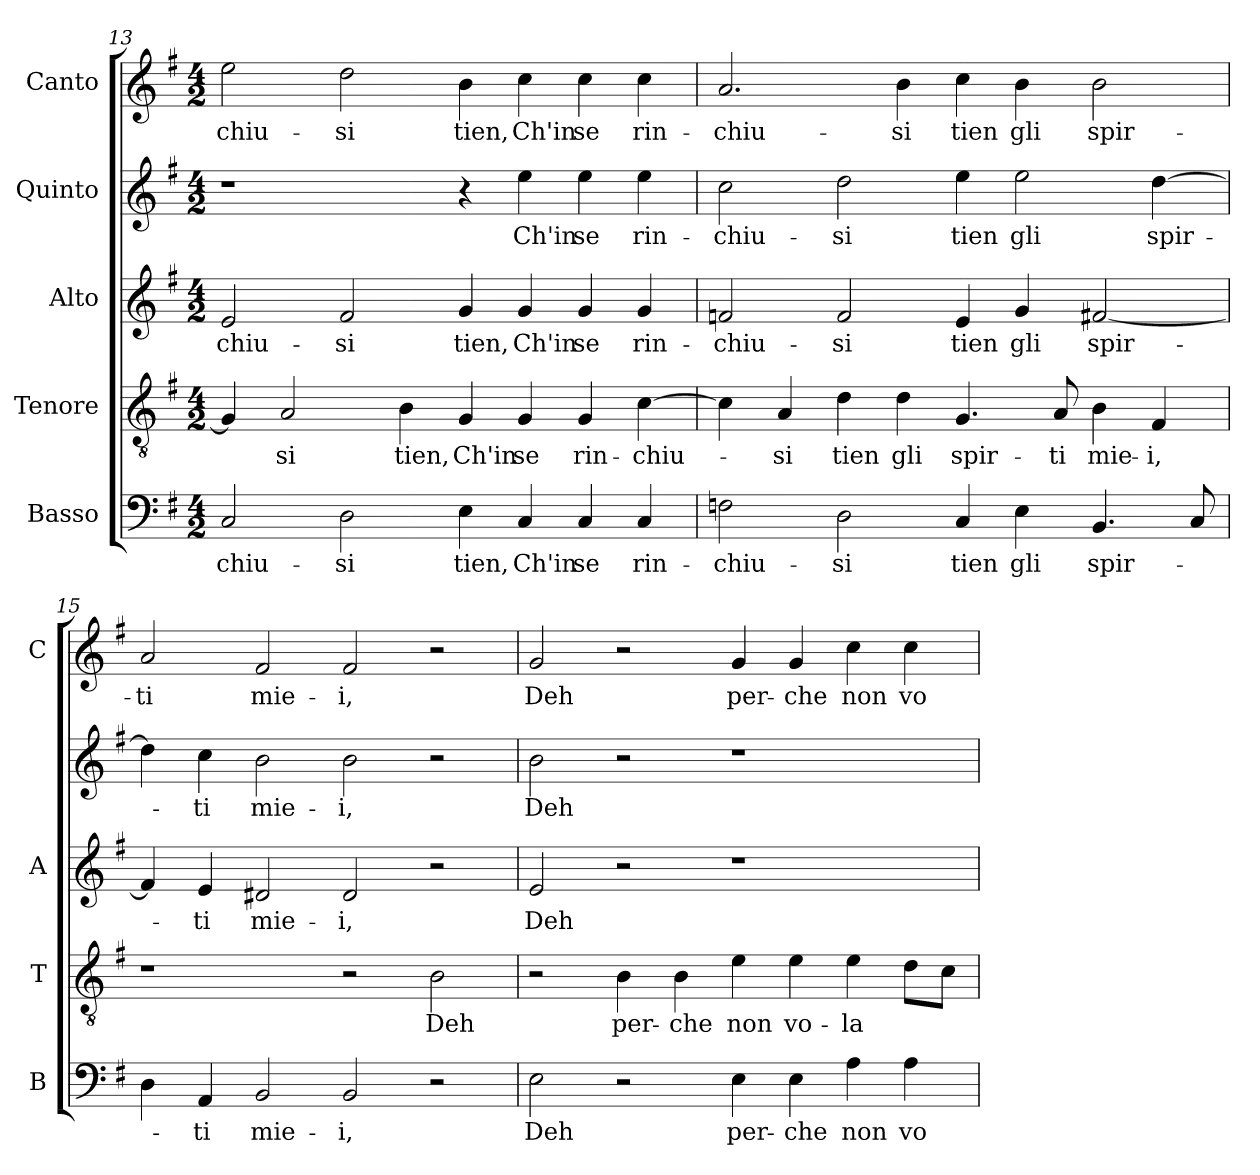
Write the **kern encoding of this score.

**kern	**text	**kern	**text	**kern	**text	**kern	**text	**kern	**text
*part5	*part5	*part4	*part4	*part3	*part3	*part2	*part2	*part1	*part1
*staff5	*staff5	*staff4	*staff4	*staff3	*staff3	*staff2	*staff2	*staff1	*staff1
*I"Basso	*	*I"Tenore	*	*I"Alto	*	*I"Quinto	*	*I"Canto	*
*I'B	*	*I'T	*	*I'A	*	*	*	*I'C	*
*clefF4	*	*clefGv2	*	*clefG2	*	*clefG2	*	*clefG2	*
*k[f#]	*	*k[f#]	*	*k[f#]	*	*k[f#]	*	*k[f#]	*
*G:	*	*G:	*	*G:	*	*G:	*	*G:	*
*M4/2	*	*M4/2	*	*M4/2	*	*M4/2	*	*M4/2	*
=13	=13	=13	=13	=13	=13	=13	=13	=13	=13
!	!LO:LY:b	!	!	!	!	!	!	!	!
!	!	!	!	!	!LO:LY:b	!	!	!	!
!	!	!	!	!	!	!	!	!	!LO:LY:b
2C/	-chiu-	4G/]	.	2e/	-chiu-	1r	.	2ee\	-chiu-
!	!	!	!LO:LY:b	!	!	!	!	!	!
.	.	2A/	-si	.	.	.	.	.	.
!	!LO:LY:b	!	!	!	!	!	!	!	!
!	!	!	!	!	!LO:LY:b	!	!	!	!
!	!	!	!	!	!	!	!	!	!LO:LY:b
2D\	-si	.	.	2f#/	-si	.	.	2dd\	-si
!	!	!	!LO:LY:b	!	!	!	!	!	!
.	.	4B\	tien,	.	.	.	.	.	.
!	!LO:LY:b	!	!	!	!	!	!	!	!
!	!	!	!LO:LY:b	!	!	!	!	!	!
!	!	!	!	!	!LO:LY:b	!	!	!	!
!	!	!	!	!	!	!	!	!	!LO:LY:b
4E\	tien,	4G/	Ch'in	4g/	tien,	4r	.	4b\	tien,
!	!LO:LY:b	!	!	!	!	!	!	!	!
!	!	!	!LO:LY:b	!	!	!	!	!	!
!	!	!	!	!	!LO:LY:b	!	!	!	!
!	!	!	!	!	!	!	!LO:LY:b	!	!
!	!	!	!	!	!	!	!	!	!LO:LY:b
4C/	Ch'in	4G/	se	4g/	Ch'in	4ee\	Ch'in	4cc\	Ch'in
!	!LO:LY:b	!	!	!	!	!	!	!	!
!	!	!	!LO:LY:b	!	!	!	!	!	!
!	!	!	!	!	!LO:LY:b	!	!	!	!
!	!	!	!	!	!	!	!LO:LY:b	!	!
!	!	!	!	!	!	!	!	!	!LO:LY:b
4C/	se	4G/	rin-	4g/	se	4ee\	se	4cc\	se
!	!LO:LY:b	!	!	!	!	!	!	!	!
!	!	!	!LO:LY:b	!	!	!	!	!	!
!	!	!	!	!	!LO:LY:b	!	!	!	!
!	!	!	!	!	!	!	!LO:LY:b	!	!
!	!	!	!	!	!	!	!	!	!LO:LY:b
4C/	rin-	[4c\	-chiu-	4g/	rin-	4ee\	rin-	4cc\	rin-
=14	=14	=14	=14	=14	=14	=14	=14	=14	=14
!	!LO:LY:b	!	!	!	!	!	!	!	!
!	!	!	!	!	!LO:LY:b	!	!	!	!
!	!	!	!	!	!	!	!LO:LY:b	!	!
!	!	!	!	!	!	!	!	!	!LO:LY:b
2Fn\	-chiu-	4c\]	.	2fn/	-chiu-	2cc\	-chiu-	2.a/	-chiu-
!	!	!	!LO:LY:b	!	!	!	!	!	!
.	.	4A/	-si	.	.	.	.	.	.
!	!LO:LY:b	!	!	!	!	!	!	!	!
!	!	!	!LO:LY:b	!	!	!	!	!	!
!	!	!	!	!	!LO:LY:b	!	!	!	!
!	!	!	!	!	!	!	!LO:LY:b	!	!
2D\	-si	4d\	tien	2f/	-si	2dd\	-si	.	.
!	!	!	!LO:LY:b	!	!	!	!	!	!
!	!	!	!	!	!	!	!	!	!LO:LY:b
.	.	4d\	gli	.	.	.	.	4b\	-si
!	!LO:LY:b	!	!	!	!	!	!	!	!
!	!	!	!LO:LY:b	!	!	!	!	!	!
!	!	!	!	!	!LO:LY:b	!	!	!	!
!	!	!	!	!	!	!	!LO:LY:b	!	!
!	!	!	!	!	!	!	!	!	!LO:LY:b
4C/	tien	4.G/	spir-	4e/	tien	4ee\	tien	4cc\	tien
!	!LO:LY:b	!	!	!	!	!	!	!	!
!	!	!	!	!	!LO:LY:b	!	!	!	!
!	!	!	!	!	!	!	!LO:LY:b	!	!
!	!	!	!	!	!	!	!	!	!LO:LY:b
4E\	gli	.	.	4g/	gli	2ee\	gli	4b\	gli
!	!	!	!LO:LY:b	!	!	!	!	!	!
.	.	8A/	-ti	.	.	.	.	.	.
!	!LO:LY:b	!	!	!	!	!	!	!	!
!	!	!	!LO:LY:b	!	!	!	!	!	!
!	!	!	!	!	!LO:LY:b	!	!	!	!
!	!	!	!	!	!	!	!	!	!LO:LY:b
4.BB/	spir-	4B\	mie-	[2f#X/	spir-	.	.	2b\	spir-
!	!	!	!LO:LY:b	!	!	!	!	!	!
!	!	!	!	!	!	!	!LO:LY:b	!	!
.	.	4F#/	-i,	.	.	[4dd\	spir-	.	.
8C/	.	.	.	.	.	.	.	.	.
=15	=15	=15	=15	=15	=15	=15	=15	=15	=15
!	!	!	!	!	!	!	!	!	!LO:LY:b
4D\	.	1r	.	4f#/]	.	4dd\]	.	2a/	-ti
!	!LO:LY:b	!	!	!	!	!	!	!	!
!	!	!	!	!	!LO:LY:b	!	!	!	!
!	!	!	!	!	!	!	!LO:LY:b	!	!
4AA/	-ti	.	.	4e/	-ti	4cc\	-ti	.	.
!	!LO:LY:b	!	!	!	!	!	!	!	!
!	!	!	!	!	!LO:LY:b	!	!	!	!
!	!	!	!	!	!	!	!LO:LY:b	!	!
!	!	!	!	!	!	!	!	!	!LO:LY:b
2BB/	mie-	.	.	2d#X/	mie-	2b\	mie-	2f#/	mie-
!	!LO:LY:b	!	!	!	!	!	!	!	!
!	!	!	!	!	!LO:LY:b	!	!	!	!
!	!	!	!	!	!	!	!LO:LY:b	!	!
!	!	!	!	!	!	!	!	!	!LO:LY:b
2BB/	-i,	2r	.	2d#/	-i,	2b\	-i,	2f#/	-i,
!	!	!	!LO:LY:b	!	!	!	!	!	!
2r	.	2B\	Deh	2r	.	2r	.	2r	.
!!LO:LB:g=z
=16	=16	=16	=16	=16	=16	=16	=16	=16	=16
!	!LO:LY:b	!	!	!	!	!	!	!	!
!	!	!	!	!	!LO:LY:b	!	!	!	!
!	!	!	!	!	!	!	!LO:LY:b	!	!
!	!	!	!	!	!	!	!	!	!LO:LY:b
2E\	Deh	2r	.	2e/	Deh	2b\	Deh	2g/	Deh
!	!	!	!LO:LY:b	!	!	!	!	!	!
2r	.	4B\	per-	2r	.	2r	.	2r	.
!	!	!	!LO:LY:b	!	!	!	!	!	!
.	.	4B\	-che	.	.	.	.	.	.
!	!LO:LY:b	!	!	!	!	!	!	!	!
!	!	!	!LO:LY:b	!	!	!	!	!	!
!	!	!	!	!	!	!	!	!	!LO:LY:b
4E\	per-	4e\	non	1r	.	1r	.	4g/	per-
!	!LO:LY:b	!	!	!	!	!	!	!	!
!	!	!	!LO:LY:b	!	!	!	!	!	!
!	!	!	!	!	!	!	!	!	!LO:LY:b
4E\	-che	4e\	vo-	.	.	.	.	4g/	-che
!	!LO:LY:b	!	!	!	!	!	!	!	!
!	!	!	!LO:LY:b	!	!	!	!	!	!
!	!	!	!	!	!	!	!	!	!LO:LY:b
4A\	non	4e\	-la	.	.	.	.	4cc\	non
!	!LO:LY:b	!	!	!	!	!	!	!	!
!	!	!	!	!	!	!	!	!	!LO:LY:b
4A\	vo-	8d\L	.	.	.	.	.	4cc\	vo-
.	.	8c\J	.	.	.	.	.	.	.
=	=	=	=	=	=	=	=	=	=
*-	*-	*-	*-	*-	*-	*-	*-	*-	*-
